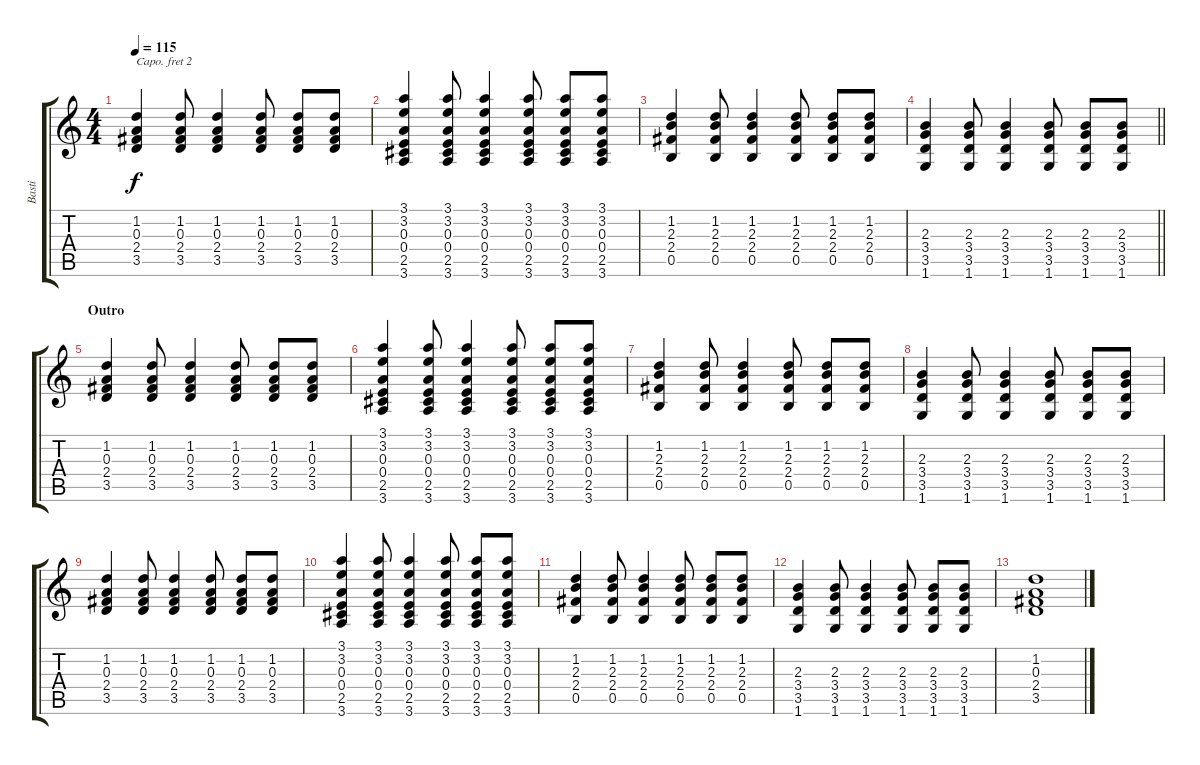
\track ("Basti" "Basti") {instrument acousticguitarnylon}
\staff {score tabs}
\capo 2
\tuning (E4 B3 G3 D3 A2 E2) {hide}
\ts (4 4)
\tempo 115
\clef g2
\ks c
(1.2 0.3 2.4 3.5).4{dy f} (1.2 0.3 2.4 3.5).8 (1.2 0.3 2.4 3.5).4 (1.2 0.3 2.4 3.5).8 (1.2 0.3 2.4 3.5).8 (1.2 0.3 2.4 3.5).8 |
(3.1 3.2 0.3 0.4 2.5 3.6).4 (3.1 3.2 0.3 0.4 2.5 3.6).8 (3.1 3.2 0.3 0.4 2.5 3.6).4 (3.1 3.2 0.3 0.4 2.5 3.6).8 (3.1 3.2 0.3 0.4 2.5 3.6).8 (3.1 3.2 0.3 0.4 2.5 3.6).8 |
(1.2 2.3 2.4 0.5).4 (1.2 2.3 2.4 0.5).8 (1.2 2.3 2.4 0.5).4 (1.2 2.3 2.4 0.5).8 (1.2 2.3 2.4 0.5).8 (1.2 2.3 2.4 0.5).8 |
\barLineRight lightlight
(2.3 3.4 3.5 1.6).4 (2.3 3.4 3.5 1.6).8 (2.3 3.4 3.5 1.6).4 (2.3 3.4 3.5 1.6).8 (2.3 3.4 3.5 1.6).8 (2.3 3.4 3.5 1.6).8 |
\section ("" "Outro")
(1.2 0.3 2.4 3.5).4 (1.2 0.3 2.4 3.5).8 (1.2 0.3 2.4 3.5).4 (1.2 0.3 2.4 3.5).8 (1.2 0.3 2.4 3.5).8 (1.2 0.3 2.4 3.5).8 |
(3.1 3.2 0.3 0.4 2.5 3.6).4 (3.1 3.2 0.3 0.4 2.5 3.6).8 (3.1 3.2 0.3 0.4 2.5 3.6).4 (3.1 3.2 0.3 0.4 2.5 3.6).8 (3.1 3.2 0.3 0.4 2.5 3.6).8 (3.1 3.2 0.3 0.4 2.5 3.6).8 |
(1.2 2.3 2.4 0.5).4 (1.2 2.3 2.4 0.5).8 (1.2 2.3 2.4 0.5).4 (1.2 2.3 2.4 0.5).8 (1.2 2.3 2.4 0.5).8 (1.2 2.3 2.4 0.5).8 |
(2.3 3.4 3.5 1.6).4 (2.3 3.4 3.5 1.6).8 (2.3 3.4 3.5 1.6).4 (2.3 3.4 3.5 1.6).8 (2.3 3.4 3.5 1.6).8 (2.3 3.4 3.5 1.6).8 |
(1.2 0.3 2.4 3.5).4 (1.2 0.3 2.4 3.5).8 (1.2 0.3 2.4 3.5).4 (1.2 0.3 2.4 3.5).8 (1.2 0.3 2.4 3.5).8 (1.2 0.3 2.4 3.5).8 |
(3.1 3.2 0.3 0.4 2.5 3.6).4 (3.1 3.2 0.3 0.4 2.5 3.6).8 (3.1 3.2 0.3 0.4 2.5 3.6).4 (3.1 3.2 0.3 0.4 2.5 3.6).8 (3.1 3.2 0.3 0.4 2.5 3.6).8 (3.1 3.2 0.3 0.4 2.5 3.6).8 |
(1.2 2.3 2.4 0.5).4 (1.2 2.3 2.4 0.5).8 (1.2 2.3 2.4 0.5).4 (1.2 2.3 2.4 0.5).8 (1.2 2.3 2.4 0.5).8 (1.2 2.3 2.4 0.5).8 |
(2.3 3.4 3.5 1.6).4 (2.3 3.4 3.5 1.6).8 (2.3 3.4 3.5 1.6).4 (2.3 3.4 3.5 1.6).8 (2.3 3.4 3.5 1.6).8 (2.3 3.4 3.5 1.6).8 |
(1.2 0.3 2.4 3.5).1{volume 0}
